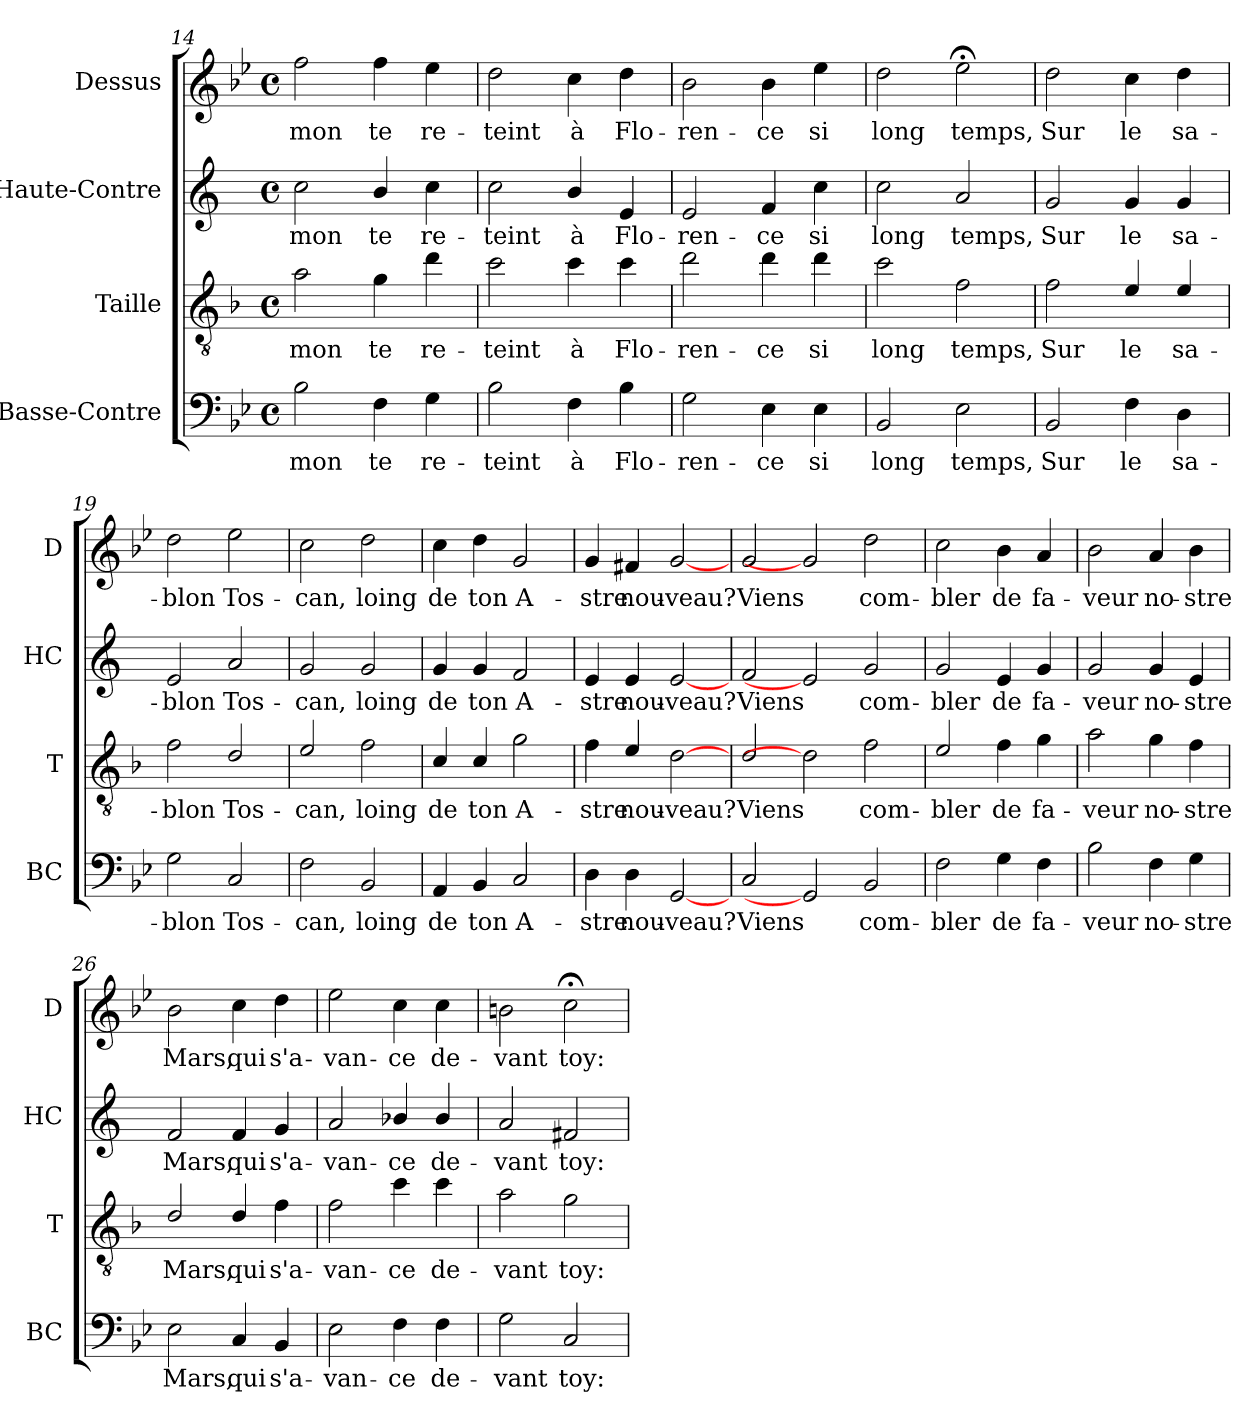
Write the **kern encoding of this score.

**kern	**text	**kern	**text	**kern	**text	**kern	**text
*part4	*part4	*part3	*part3	*part2	*part2	*part1	*part1
*staff4	*staff4	*staff3	*staff3	*staff2	*staff2	*staff1	*staff1
*I"Basse-Contre	*	*I"Taille	*	*I"Haute-Contre	*	*I"Dessus	*
*I'BC	*	*I'T	*	*I'HC	*	*I'D	*
!!LO:LB:g=z
*clefF4	*	*clefGv2	*	*clefG2	*	*clefG2	*
*	*	*ITrd4c7	*	*ITrd1c2	*	*	*
*k[b-e-]	*	*k[b-e-]	*	*k[b-e-]	*	*k[b-e-]	*
*B-:	*	*B-:	*	*B-:	*	*B-:	*
*M4/4	*	*M4/4	*	*M4/4	*	*M4/4	*
*met(c)	*	*met(c)	*	*met(c)	*	*met(c)	*
=14	=14	=14	=14	=14	=14	=14	=14
!	!LO:LY:b	!	!LO:LY:b	!	!LO:LY:b	!	!LO:LY:b
2B-\	-mon	2d\	-mon	2b-\	-mon	2ff\	-mon
!	!LO:LY:b	!	!LO:LY:b	!	!LO:LY:b	!	!LO:LY:b
4F\	te	4c\	te	4a/	te	4ff\	te
!	!LO:LY:b	!	!LO:LY:b	!	!LO:LY:b	!	!LO:LY:b
4G\	re-	4g\	re-	4b-\	re-	4ee-\	re-
=15	=15	=15	=15	=15	=15	=15	=15
!	!LO:LY:b	!	!LO:LY:b	!	!LO:LY:b	!	!LO:LY:b
2B-\	-teint	2f\	-teint	2b-\	-teint	2dd\	-teint
!	!LO:LY:b	!	!LO:LY:b	!	!LO:LY:b	!	!LO:LY:b
4F\	à	4f\	à	4a/	à	4cc\	à
!	!LO:LY:b	!	!LO:LY:b	!	!LO:LY:b	!	!LO:LY:b
4B-\	Flo-	4f\	Flo-	4d/	Flo-	4dd\	Flo-
=16	=16	=16	=16	=16	=16	=16	=16
!	!LO:LY:b	!	!LO:LY:b	!	!LO:LY:b	!	!LO:LY:b
2G\	-ren-	2g\	-ren-	2d/	-ren-	2b-\	-ren-
!	!LO:LY:b	!	!LO:LY:b	!	!LO:LY:b	!	!LO:LY:b
4E-\	-ce	4g\	-ce	4e-/	-ce	4b-\	-ce
!	!LO:LY:b	!	!LO:LY:b	!	!LO:LY:b	!	!LO:LY:b
4E-\	si	4g\	si	4b-\	si	4ee-\	si
=17	=17	=17	=17	=17	=17	=17	=17
!	!LO:LY:b	!	!LO:LY:b	!	!LO:LY:b	!	!LO:LY:b
2BB-/	long	2f\	long	2b-\	long	2dd\	long
!	!LO:LY:b	!	!LO:LY:b	!	!LO:LY:b	!	!LO:LY:b
2E-\	temps,	2B-\	temps,	2g/	temps,	2ee-;<\	temps,
=18!	=18!	=18!	=18!	=18!	=18!	=18!	=18!
!	!LO:LY:b	!	!LO:LY:b	!	!LO:LY:b	!	!LO:LY:b
2BB-/	Sur	2B-\	Sur	2f/	Sur	2dd\	Sur
!	!LO:LY:b	!	!LO:LY:b	!	!LO:LY:b	!	!LO:LY:b
4F\	le	4A/	le	4f/	le	4cc\	le
!	!LO:LY:b	!	!LO:LY:b	!	!LO:LY:b	!	!LO:LY:b
4D\	sa-	4A/	sa-	4f/	sa-	4dd\	sa-
=19	=19	=19	=19	=19	=19	=19	=19
!	!LO:LY:b	!	!LO:LY:b	!	!LO:LY:b	!	!LO:LY:b
2G\	-blon	2B-\	-blon	2d/	-blon	2dd\	-blon
!	!LO:LY:b	!	!LO:LY:b	!	!LO:LY:b	!	!LO:LY:b
2C/	Tos-	2G/	Tos-	2g/	Tos-	2ee-\	Tos-
=20	=20	=20	=20	=20	=20	=20	=20
!	!LO:LY:b	!	!LO:LY:b	!	!LO:LY:b	!	!LO:LY:b
2F\	-can,	2A/	-can,	2f/	-can,	2cc\	-can,
!	!LO:LY:b	!	!LO:LY:b	!	!LO:LY:b	!	!LO:LY:b
2BB-/	loing	2B-\	loing	2f/	loing	2dd\	loing
!!LO:LB:g=z
=21	=21	=21	=21	=21	=21	=21	=21
!	!LO:LY:b	!	!LO:LY:b	!	!LO:LY:b	!	!LO:LY:b
4AA/	de	4F/	de	4f/	de	4cc\	de
!	!LO:LY:b	!	!LO:LY:b	!	!LO:LY:b	!	!LO:LY:b
4BB-/	ton	4F/	ton	4f/	ton	4dd\	ton
!	!LO:LY:b	!	!LO:LY:b	!	!LO:LY:b	!	!LO:LY:b
2C/	A-	2c\	A-	2e-/	A-	2g/	A-
=22	=22	=22	=22	=22	=22	=22	=22
!	!LO:LY:b	!	!LO:LY:b	!	!LO:LY:b	!	!LO:LY:b
4D\	-stre	4B-\	-stre	4d/	-stre	4g/	-stre
!	!LO:LY:b	!	!LO:LY:b	!	!LO:LY:b	!	!LO:LY:b
4D\	nou-	4A/	nou-	4d/	nou-	4f#X/	nou-
!	!LO:LY:b	!	!LO:LY:b	!	!LO:LY:b	!	!LO:LY:b
[2GG	-veau?	[2G	-veau?	[2d	-veau?	[2g	-veau?
=23!	=23!	=23!	=23!	=23!	=23!	=23!	=23!
!	!LO:LY:b	!	!LO:LY:b	!	!LO:LY:b	!	!LO:LY:b
2C/	Viens	2G/	Viens	2e-/	Viens	2g/	Viens
2GG]	.	2G]	.	2d]	.	2g]	.
!	!LO:LY:b	!	!LO:LY:b	!	!LO:LY:b	!	!LO:LY:b
2BB-/	com-	2B-\	com-	2f/	com-	2dd\	com-
=24	=24	=24	=24	=24	=24	=24	=24
!	!LO:LY:b	!	!LO:LY:b	!	!LO:LY:b	!	!LO:LY:b
2F\	-bler	2A/	-bler	2f/	-bler	2cc\	-bler
!	!LO:LY:b	!	!LO:LY:b	!	!LO:LY:b	!	!LO:LY:b
4G\	de	4B-\	de	4d/	de	4b-\	de
!	!LO:LY:b	!	!LO:LY:b	!	!LO:LY:b	!	!LO:LY:b
4F\	fa-	4c\	fa-	4f/	fa-	4a/	fa-
=25	=25	=25	=25	=25	=25	=25	=25
!	!LO:LY:b	!	!LO:LY:b	!	!LO:LY:b	!	!LO:LY:b
2B-\	-veur	2d\	-veur	2f/	-veur	2b-\	-veur
!	!LO:LY:b	!	!LO:LY:b	!	!LO:LY:b	!	!LO:LY:b
4F\	no-	4c\	no-	4f/	no-	4a/	no-
!	!LO:LY:b	!	!LO:LY:b	!	!LO:LY:b	!	!LO:LY:b
4G\	-stre	4B-\	-stre	4d/	-stre	4b-\	-stre
=26	=26	=26	=26	=26	=26	=26	=26
!	!LO:LY:b	!	!LO:LY:b	!	!LO:LY:b	!	!LO:LY:b
2E-\	Mars,	2G/	Mars,	2e-/	Mars,	2b-\	Mars,
!	!LO:LY:b	!	!LO:LY:b	!	!LO:LY:b	!	!LO:LY:b
4C/	qui	4G/	qui	4e-/	qui	4cc\	qui
!	!LO:LY:b	!	!LO:LY:b	!	!LO:LY:b	!	!LO:LY:b
4BB-/	s'a-	4B-\	s'a-	4f/	s'a-	4dd\	s'a-
=27	=27	=27	=27	=27	=27	=27	=27
!	!LO:LY:b	!	!LO:LY:b	!	!LO:LY:b	!	!LO:LY:b
2E-\	-van-	2B-\	-van-	2g/	-van-	2ee-\	-van-
!	!LO:LY:b	!	!LO:LY:b	!	!LO:LY:b	!	!LO:LY:b
4F\	-ce	4f\	-ce	4a-X/	-ce	4cc\	-ce
!	!LO:LY:b	!	!LO:LY:b	!	!LO:LY:b	!	!LO:LY:b
4F\	de-	4f\	de-	4a-/	de-	4cc\	de-
!!LO:PB:g=z
=28	=28	=28	=28	=28	=28	=28	=28
!	!LO:LY:b	!	!LO:LY:b	!	!LO:LY:b	!	!LO:LY:b
2G\	-vant	2d\	-vant	2g/	-vant	2bn\	-vant
!	!LO:LY:b	!	!LO:LY:b	!	!LO:LY:b	!	!LO:LY:b
2C/	toy:	2c\	toy:	2en/	toy:	2cc;<\	toy:
=!	=!	=!	=!	=!	=!	=!	=!
*-	*-	*-	*-	*-	*-	*-	*-
